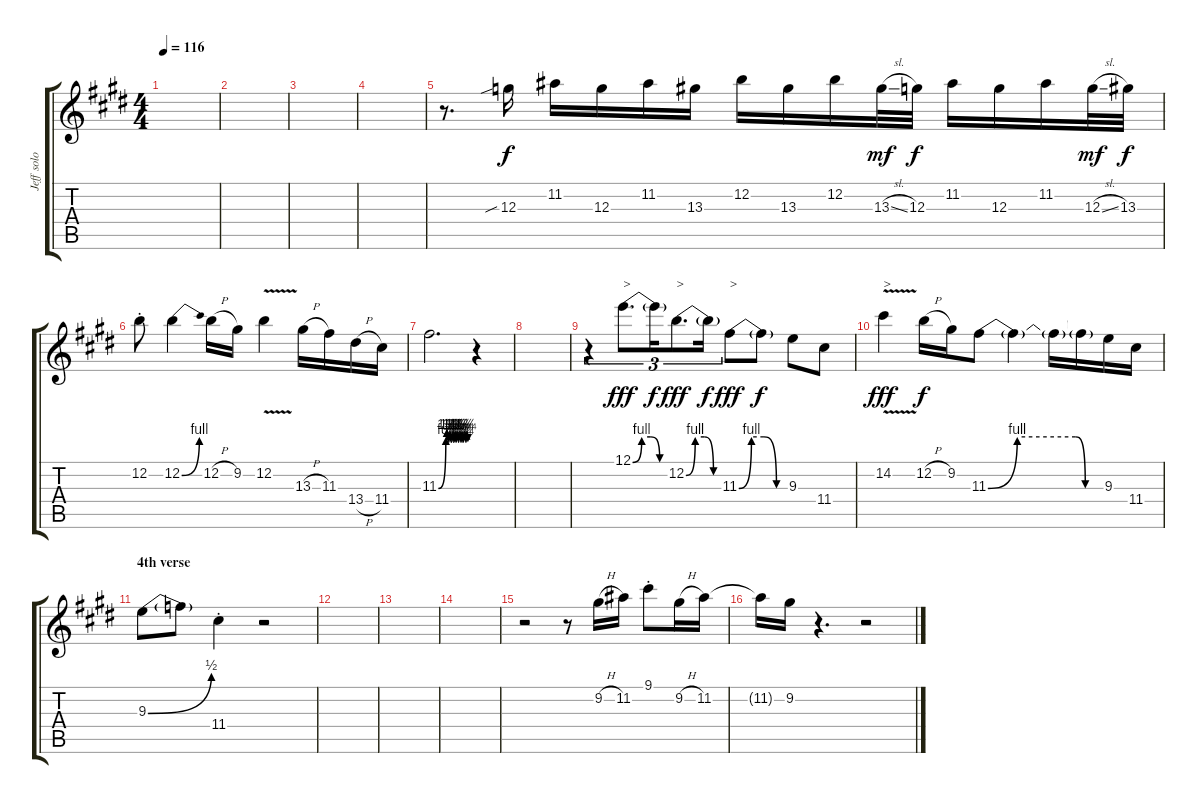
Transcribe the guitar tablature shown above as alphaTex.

\track ("Jeff solo" "Jeff solo") {instrument overdrivenguitar}
\staff {score tabs}
\tuning (E4 B3 G3 D3 A2 E2) {hide}
\ts (4 4)
\tempo 116
\clef g2
\ks e
|
|
|
|
r.8{d} 12.3{sib}.16 11.2.16 12.3.16 11.2.16 13.3.16 12.2.16 13.3.16 12.2.16 13.3{sl}.32{dy mf} 12.3.32{dy f} 11.2.16 12.3.16 11.2.16 12.3{sl}.32{dy mf} 13.3.32{dy f} |
12.2{st}.8 12.2{be (bend 0 0 60 4)}.4 12.2{h}.16 9.2.16 12.2{v}.4 13.3{h}.16 11.3.16 13.4{h}.16 11.4.16 |
11.3{be (custom 0 0 15 4 17 5 20 3 22 5 25 3 28 5 30 3 33 5 35 3 37 5 40 3 42 5 45 3 47 5 49 3 52 5 55 3 57 5 60 3)}.2{d} r.4 |
|
r.4{tu (3 2)} 12.1{be (custom 0 0 15 4 30 4 45 0 60 0)}.8{d tu (3 2) txt ">" dy fff} 12.1{t}.16{tu (3 2) dy f} 12.2{be (custom 0 0 15 4 30 4 45 0 60 0)}.8{d tu (3 2) txt ">" dy fff} 12.2{t}.16{tu (3 2) dy f} 11.3{be (custom 0 0 15 4 30 4 45 0 60 0)}.8{txt ">" dy fff} 11.3{t}.8{dy f} 9.3.8 11.4.8 |
14.2{v}.4{txt ">" dy fff} 12.2{h}.16{dy f} 9.2.16 11.3{be (custom 0 0 15 4 45 4 50 0 60 0)}.8 11.3{t}.4 11.3{t}.16 11.3{t}.16 9.3.16 11.4.16 |
\section ("" "4th verse")
9.3{be (bend 0 0 60 2)}.8 9.3{t}.8 11.4{st}.4 r.2 |
|
|
|
r.2 r.8 9.2{h}.16 11.2.16 9.1{st}.8 9.2{h}.16 11.2.16 |
11.2{t}.16 9.2.16 r.4{d} r.2
